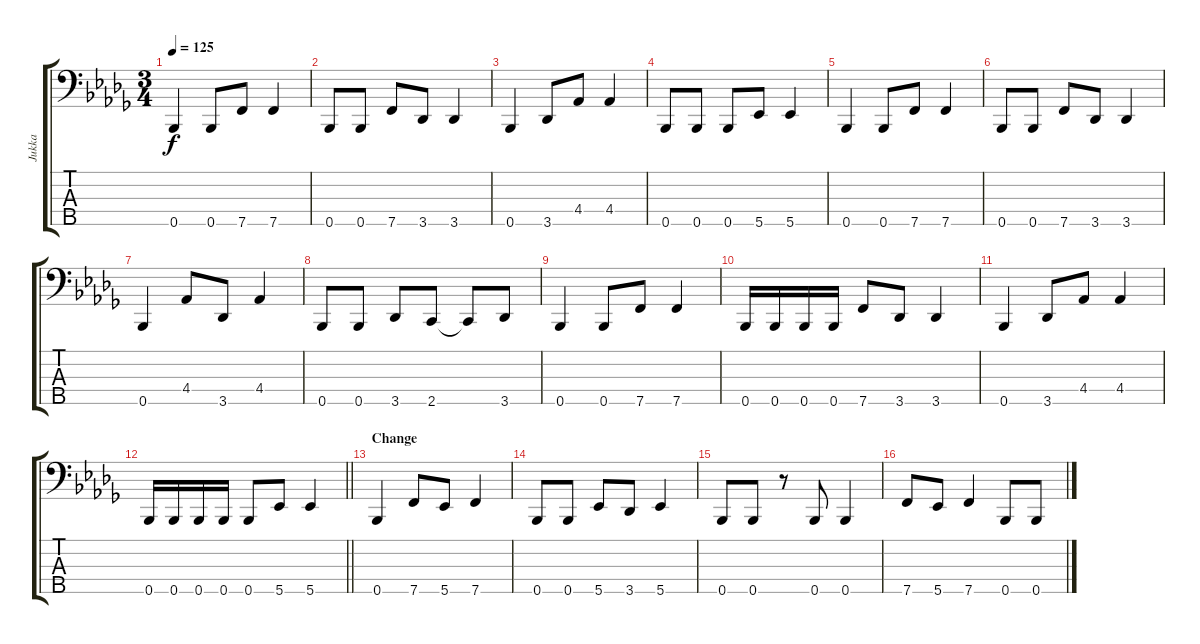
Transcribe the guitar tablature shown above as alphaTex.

\track ("Jukka" "Jukka") {instrument electricbasspick}
\staff {score tabs}
\tuning (G2 D2 A1 E1 Bb0) {hide}
\ts (3 4)
\tempo 125
\clef f4
\ks bbminor
0.5.4{dy f} 0.5.8 7.5.8 7.5.4 |
0.5.8 0.5.8 7.5.8 3.5.8 3.5.4 |
0.5.4 3.5.8 4.4.8 4.4.4 |
0.5.8 0.5.8 0.5.8 5.5.8 5.5.4 |
0.5.4 0.5.8 7.5.8 7.5.4 |
0.5.8 0.5.8 7.5.8 3.5.8 3.5.4 |
0.5.4 4.4.8 3.5.8 4.4.4 |
0.5.8 0.5.8 3.5.8 2.5.8 2.5{t}.8 3.5.8 |
0.5.4 0.5.8 7.5.8 7.5.4 |
0.5.16 0.5.16 0.5.16 0.5.16 7.5.8 3.5.8 3.5.4 |
0.5.4 3.5.8 4.4.8 4.4.4 |
\barLineRight lightlight
0.5.16 0.5.16 0.5.16 0.5.16 0.5.8 5.5.8 5.5.4 |
\section ("" "Change")
0.5.4 7.5.8 5.5.8 7.5.4 |
0.5.8 0.5.8 5.5.8 3.5.8 5.5.4 |
0.5.8 0.5.8 r.8 0.5.8 0.5.4 |
7.5.8 5.5.8 7.5.4 0.5.8 0.5.8
